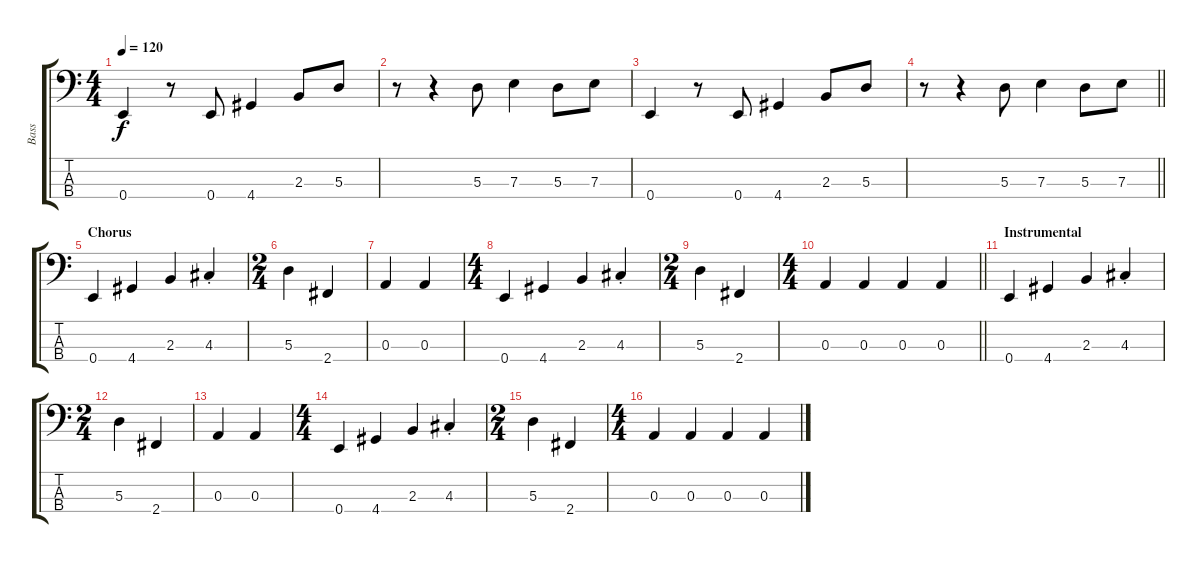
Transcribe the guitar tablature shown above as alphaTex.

\track ("Bass" "Bass") {instrument electricbassfinger}
\staff {score tabs}
\tuning (G2 D2 A1 E1) {hide}
\ts (4 4)
\tempo 120
\clef f4
\ks c
0.4.4{dy f} r.8 0.4.8 4.4.4 2.3.8 5.3.8 |
r.8 r.4 5.3.8 7.3.4 5.3.8 7.3.8 |
0.4.4 r.8 0.4.8 4.4.4 2.3.8 5.3.8 |
\barLineRight lightlight
r.8 r.4 5.3.8 7.3.4 5.3.8 7.3.8 |
\section ("" "Chorus")
0.4.4 4.4.4 2.3.4 4.3{st}.4 |
\ts (2 4)
5.3.4 2.4.4 |
0.3.4 0.3.4 |
\ts (4 4)
0.4.4 4.4.4 2.3.4 4.3{st}.4 |
\ts (2 4)
5.3.4 2.4.4 |
\ts (4 4)
\barLineRight lightlight
0.3.4 0.3.4 0.3.4 0.3.4 |
\section ("" "Instrumental")
0.4.4 4.4.4 2.3.4 4.3{st}.4 |
\ts (2 4)
5.3.4 2.4.4 |
0.3.4 0.3.4 |
\ts (4 4)
0.4.4 4.4.4 2.3.4 4.3{st}.4 |
\ts (2 4)
5.3.4 2.4.4 |
\ts (4 4)
0.3.4 0.3.4 0.3.4 0.3.4
